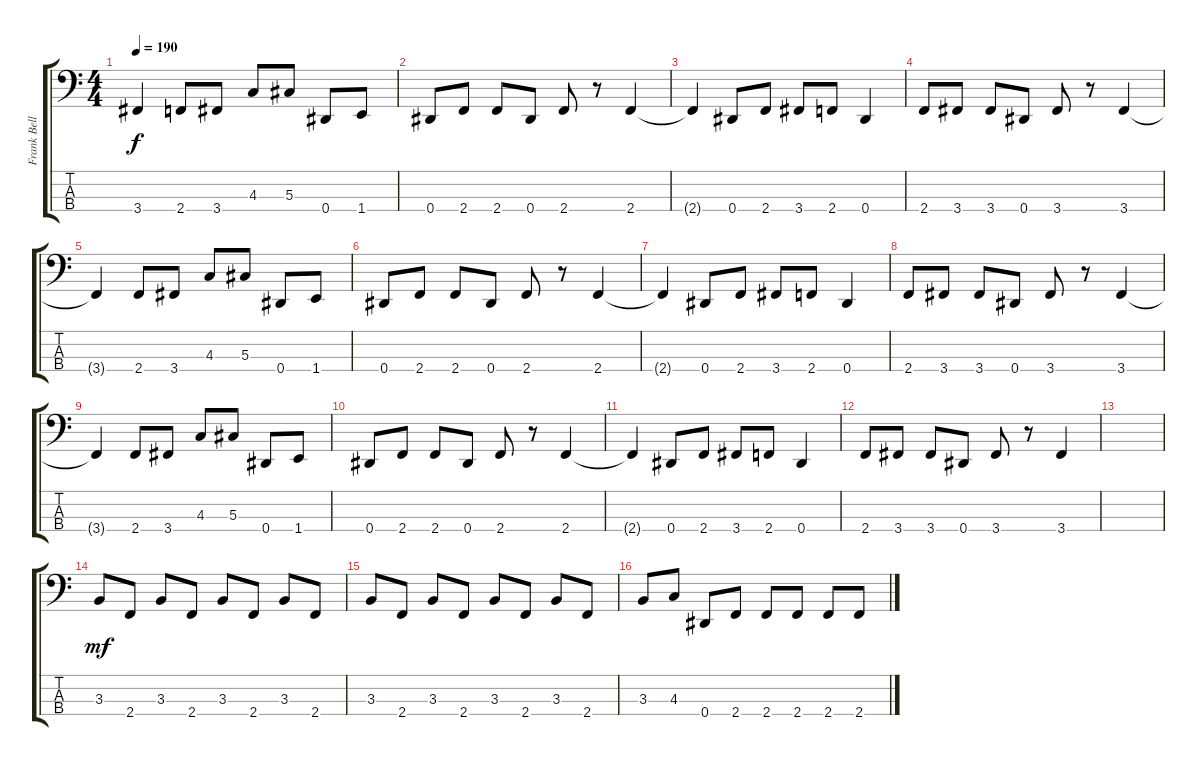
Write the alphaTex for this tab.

\track ("Frank Bello" "Frank Bell") {instrument electricbassfinger}
\staff {score tabs}
\tuning (Gb2 Db2 Ab1 Eb1) {hide}
\ts (4 4)
\tempo 190
\clef f4
\ks c
3.4{t}.4{dy f} 2.4.8 3.4.8 4.3.8 5.3.8 0.4.8 1.4.8 |
0.4.8 2.4.8 2.4.8 0.4.8 2.4.8 r.8 2.4.4 |
2.4{t}.4 0.4.8 2.4.8 3.4.8 2.4.8 0.4.4 |
2.4.8 3.4.8 3.4.8 0.4.8 3.4.8 r.8 3.4.4 |
3.4{t}.4 2.4.8 3.4.8 4.3.8 5.3.8 0.4.8 1.4.8 |
0.4.8 2.4.8 2.4.8 0.4.8 2.4.8 r.8 2.4.4 |
2.4{t}.4 0.4.8 2.4.8 3.4.8 2.4.8 0.4.4 |
2.4.8 3.4.8 3.4.8 0.4.8 3.4.8 r.8 3.4.4 |
3.4{t}.4 2.4.8 3.4.8 4.3.8 5.3.8 0.4.8 1.4.8 |
0.4.8 2.4.8 2.4.8 0.4.8 2.4.8 r.8 2.4.4 |
2.4{t}.4 0.4.8 2.4.8 3.4.8 2.4.8 0.4.4 |
2.4.8 3.4.8 3.4.8 0.4.8 3.4.8 r.8 3.4.4 |
|
3.3.8{dy mf} 2.4.8 3.3.8 2.4.8 3.3.8 2.4.8 3.3.8 2.4.8 |
3.3.8 2.4.8 3.3.8 2.4.8 3.3.8 2.4.8 3.3.8 2.4.8 |
3.3.8 4.3.8 0.4.8 2.4.8 2.4.8 2.4.8 2.4.8 2.4.8
